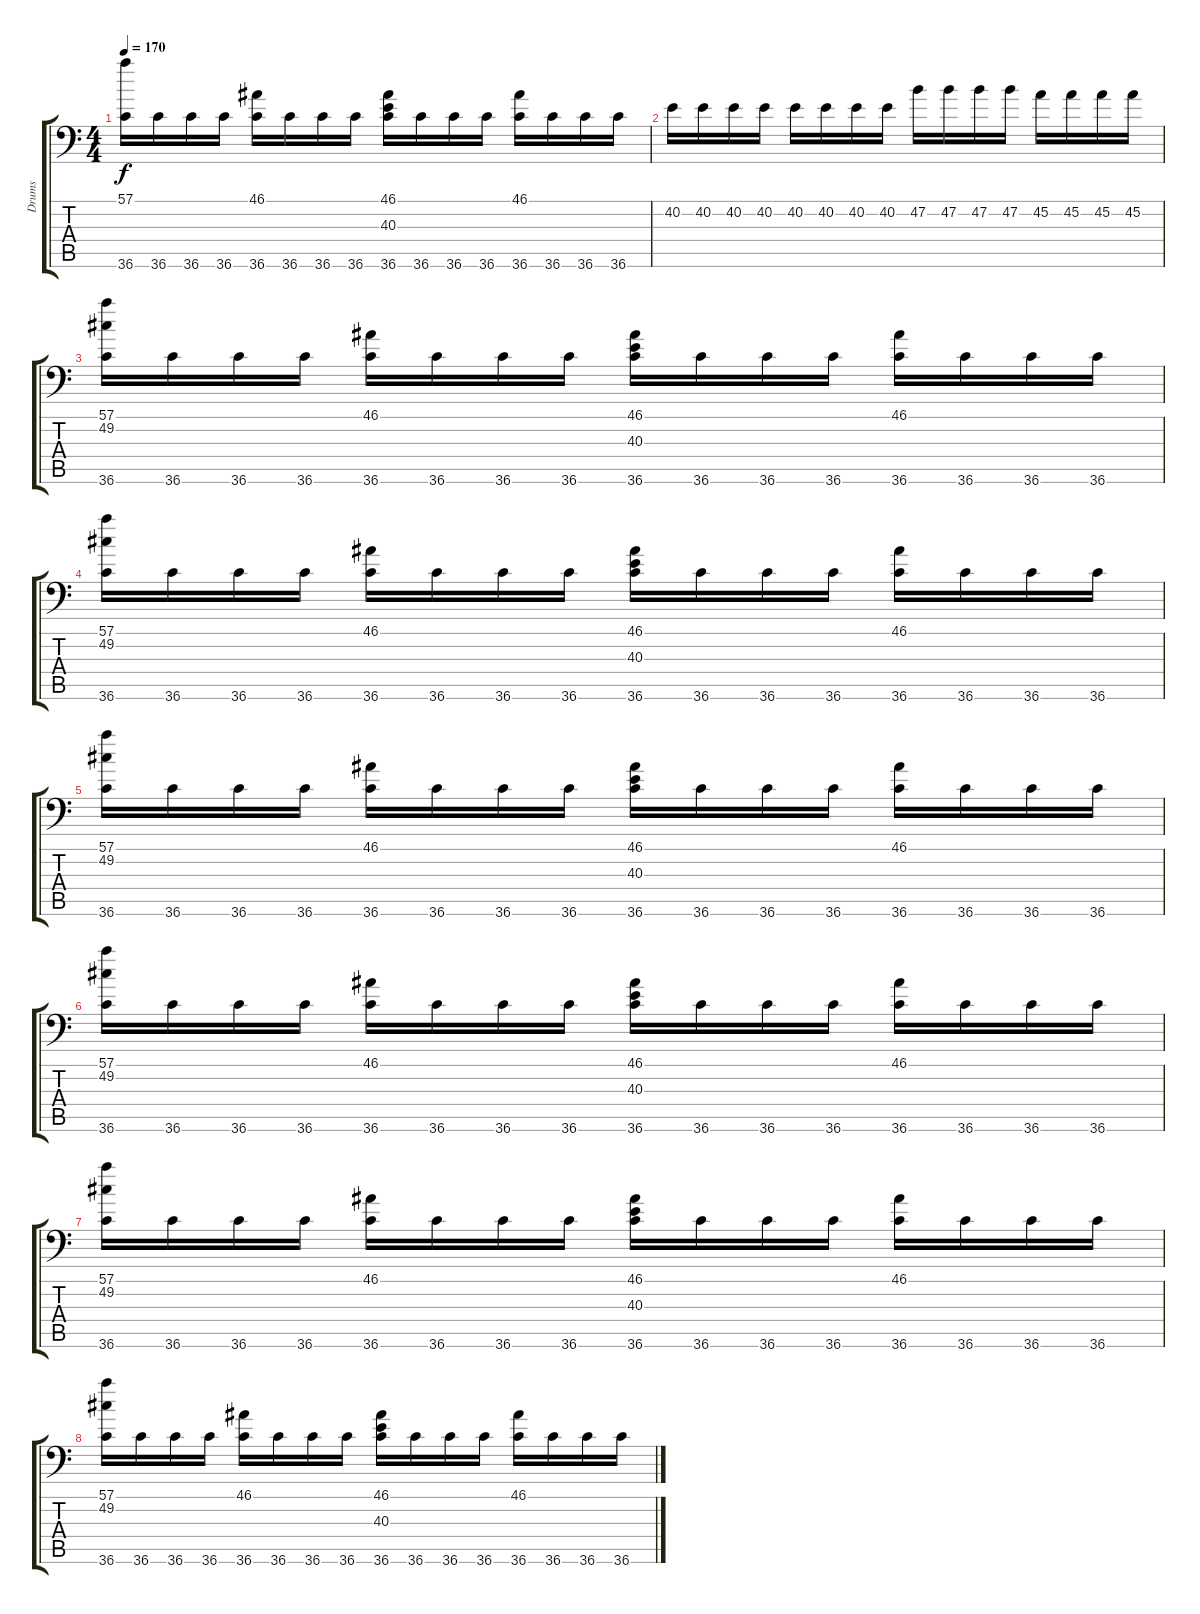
\track ("Drums" "Drums") {instrument acousticgrandpiano}
\staff {score tabs}
\tuning (C-1 C-1 C-1 C-1 C-1 C-1) {hide}
\ts (4 4)
\tempo 170
\clef f4
\ks c
(57.1 36.6).16{dy f} 36.6.16 36.6.16 36.6.16 (46.1 36.6).16 36.6.16 36.6.16 36.6.16 (46.1 40.3 36.6).16 36.6.16 36.6.16 36.6.16 (46.1 36.6).16 36.6.16 36.6.16 36.6.16 |
40.2.16 40.2.16 40.2.16 40.2.16 40.2.16 40.2.16 40.2.16 40.2.16 47.2.16 47.2.16 47.2.16 47.2.16 45.2.16 45.2.16 45.2.16 45.2.16 |
(57.1 49.2 36.6).16 36.6.16 36.6.16 36.6.16 (46.1 36.6).16 36.6.16 36.6.16 36.6.16 (46.1 40.3 36.6).16 36.6.16 36.6.16 36.6.16 (46.1 36.6).16 36.6.16 36.6.16 36.6.16 |
(57.1 49.2 36.6).16 36.6.16 36.6.16 36.6.16 (46.1 36.6).16 36.6.16 36.6.16 36.6.16 (46.1 40.3 36.6).16 36.6.16 36.6.16 36.6.16 (46.1 36.6).16 36.6.16 36.6.16 36.6.16 |
(57.1 49.2 36.6).16 36.6.16 36.6.16 36.6.16 (46.1 36.6).16 36.6.16 36.6.16 36.6.16 (46.1 40.3 36.6).16 36.6.16 36.6.16 36.6.16 (46.1 36.6).16 36.6.16 36.6.16 36.6.16 |
(57.1 49.2 36.6).16 36.6.16 36.6.16 36.6.16 (46.1 36.6).16 36.6.16 36.6.16 36.6.16 (46.1 40.3 36.6).16 36.6.16 36.6.16 36.6.16 (46.1 36.6).16 36.6.16 36.6.16 36.6.16 |
(57.1 49.2 36.6).16 36.6.16 36.6.16 36.6.16 (46.1 36.6).16 36.6.16 36.6.16 36.6.16 (46.1 40.3 36.6).16 36.6.16 36.6.16 36.6.16 (46.1 36.6).16 36.6.16 36.6.16 36.6.16 |
(57.1 49.2 36.6).16 36.6.16 36.6.16 36.6.16 (46.1 36.6).16 36.6.16 36.6.16 36.6.16 (46.1 40.3 36.6).16 36.6.16 36.6.16 36.6.16 (46.1 36.6).16 36.6.16 36.6.16 36.6.16
